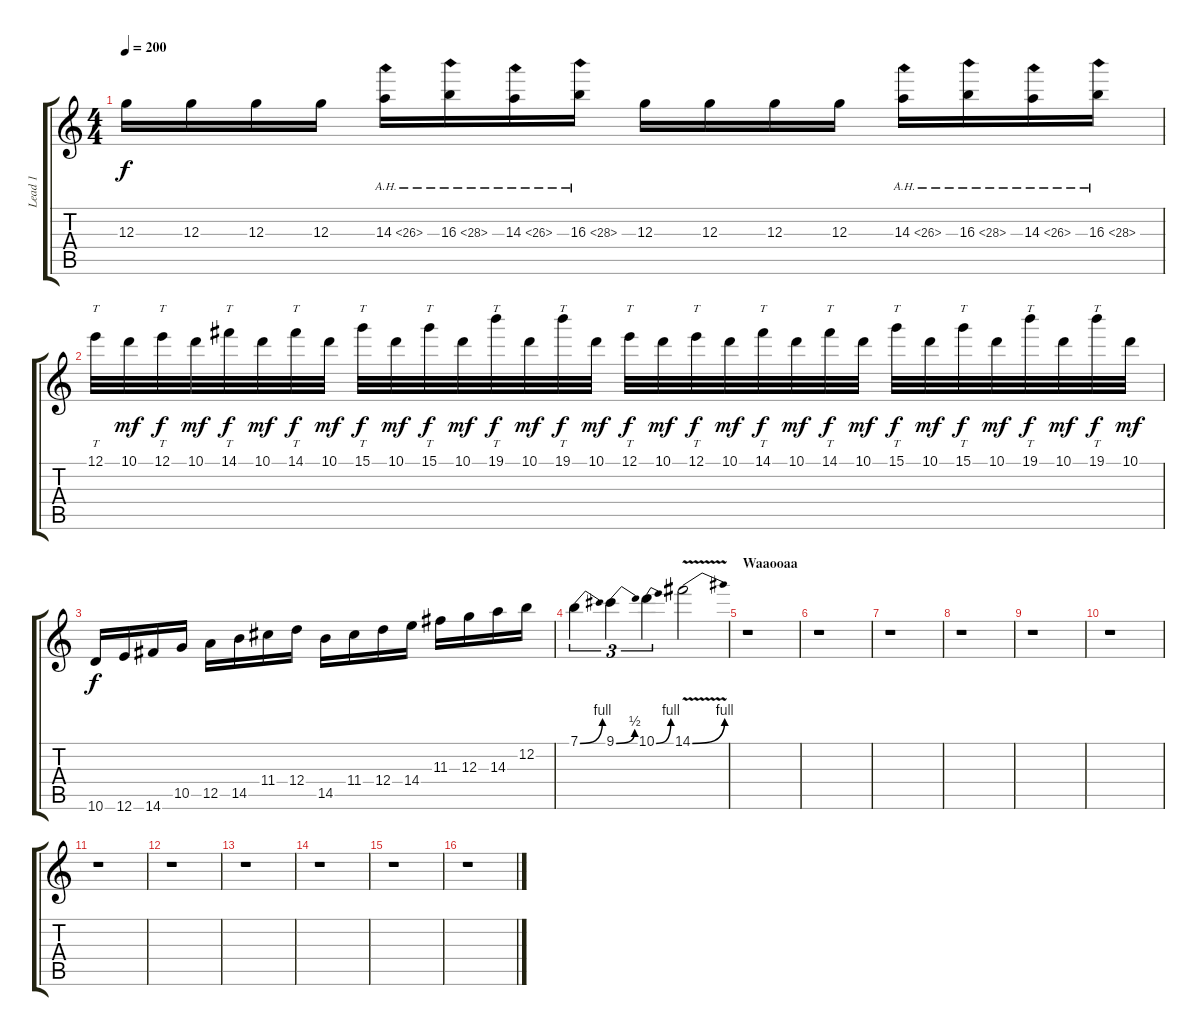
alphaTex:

\track ("Lead 1" "Lead 1") {instrument overdrivenguitar}
\staff {score tabs}
\tuning (E4 B3 G3 D3 A2 E2) {hide}
\ts (4 4)
\tempo 200
\clef g2
\ks c
12.3.16{dy f} 12.3.16 12.3.16 12.3.16 14.3{ah 12}.16 16.3{ah 12}.16 14.3{ah 12}.16 16.3{ah 12}.16 12.3.16 12.3.16 12.3.16 12.3.16 14.3{ah 12}.16 16.3{ah 12}.16 14.3{ah 12}.16 16.3{ah 12}.16 |
12.1.32{tt} 10.1.32{dy mf} 12.1.32{tt dy f} 10.1.32{dy mf} 14.1.32{tt dy f} 10.1.32{dy mf} 14.1.32{tt dy f} 10.1.32{dy mf} 15.1.32{tt dy f} 10.1.32{dy mf} 15.1.32{tt dy f} 10.1.32{dy mf} 19.1.32{tt dy f} 10.1.32{dy mf} 19.1.32{tt dy f} 10.1.32{dy mf} 12.1.32{tt dy f} 10.1.32{dy mf} 12.1.32{tt dy f} 10.1.32{dy mf} 14.1.32{tt dy f} 10.1.32{dy mf} 14.1.32{tt dy f} 10.1.32{dy mf} 15.1.32{tt dy f} 10.1.32{dy mf} 15.1.32{tt dy f} 10.1.32{dy mf} 19.1.32{tt dy f} 10.1.32{dy mf} 19.1.32{tt dy f} 10.1.32{dy mf} |
10.6.16{dy f} 12.6.16 14.6.16 10.5.16 12.5.16 14.5.16 11.4.16 12.4.16 14.5.16 11.4.16 12.4.16 14.4.16 11.3.16 12.3.16 14.3.16 12.2.16 |
7.1{be (bend 0 0 60 4)}.4{tu (3 2)} 9.1{be (bend 0 0 60 2)}.4{tu (3 2)} 10.1{be (bend 0 0 60 4)}.4{tu (3 2)} 14.1{be (bend 0 0 60 4) v}.2 |
\section ("" "Waaooaa")
r.1 |
r.1 |
r.1 |
r.1 |
r.1 |
r.1 |
r.1 |
r.1 |
r.1 |
r.1 |
r.1 |
r.1
